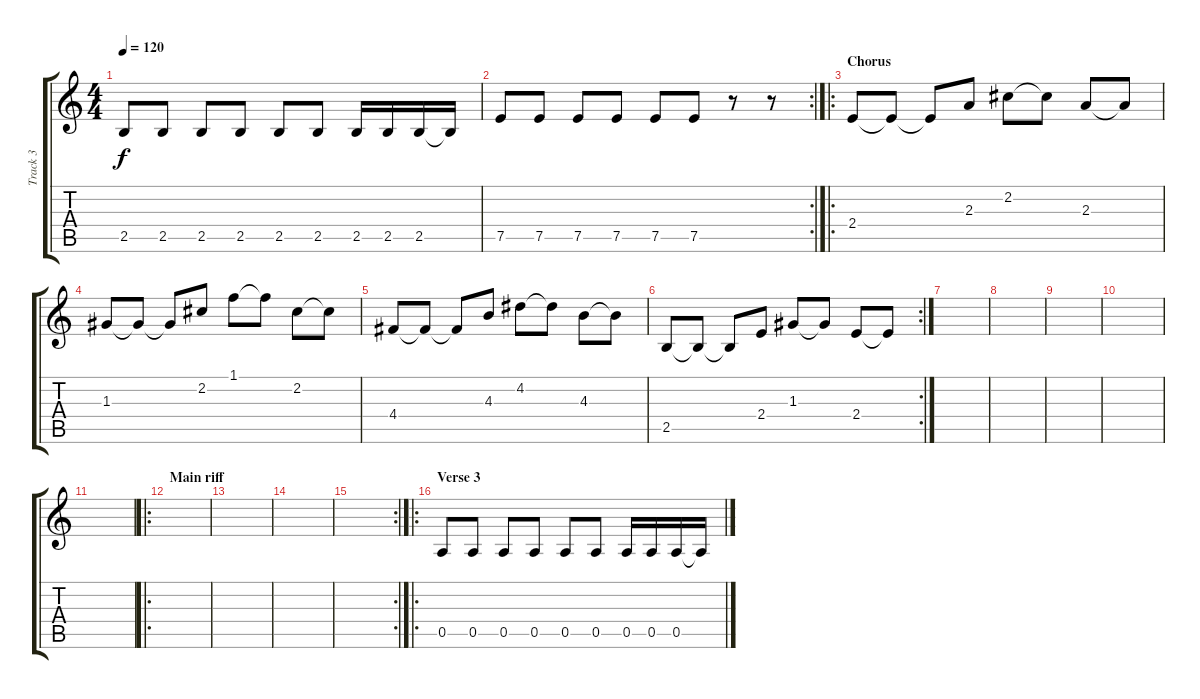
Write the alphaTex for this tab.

\track ("Track 3" "Track 3") {instrument overdrivenguitar}
\staff {score tabs}
\tuning (E4 B3 G3 D3 A2 E2) {hide}
\ts (4 4)
\tempo 120
\clef g2
\ks c
2.5.8{dy f} 2.5.8 2.5.8 2.5.8 2.5.8 2.5.8 2.5.16 2.5.16 2.5.16 2.5{t}.16 |
\rc 2
7.5.8 7.5.8 7.5.8 7.5.8 7.5.8 7.5.8 r.8 r.8 |
\ro
\section ("" "Chorus")
2.4.8 2.4{t}.8 2.4{t}.8 2.3.8 2.2.8 2.2{t}.8 2.3.8 2.3{t}.8 |
1.3.8 1.3{t}.8 1.3{t}.8 2.2.8 1.1.8 1.1{t}.8 2.2.8 2.2{t}.8 |
4.4.8 4.4{t}.8 4.4{t}.8 4.3.8 4.2.8 4.2{t}.8 4.3.8 4.3{t}.8 |
\rc 2
2.5.8 2.5{t}.8 2.5{t}.8 2.4.8 1.3.8 1.3{t}.8 2.4.8 2.4{t}.8 |
|
|
|
|
|
\ro
\section ("" "Main riff")
|
|
|
\rc 2
|
\ro
\section ("" "Verse 3")
0.5.8 0.5.8 0.5.8 0.5.8 0.5.8 0.5.8 0.5.16 0.5.16 0.5.16 0.5{t}.16
